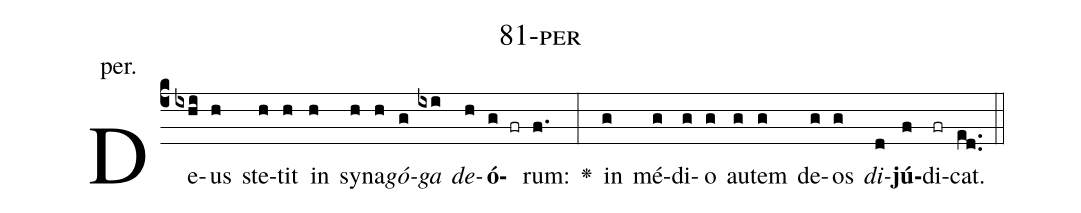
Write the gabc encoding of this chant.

name: 81-per;
annotation: per.;
%%
(c4)De(ixhi)us(h) ste(h)tit(h) in(h) sy(h)na(h)<i>gó</i>(g)<i>ga</i>(ixi) <i>de</i>(h)<b>ó</b>(g fr)rum:(f.) <v>\greheightstar</v>(:) in(g) mé(g)di(g)o(g) au(g)tem(g) de(g)os(g) <i>di</i>(d)<b>jú</b>(f)di(fr)cat.(ed..) (::)


%E(g) u(g) o(g) u(d) a(f) e.(ed..) (::)
